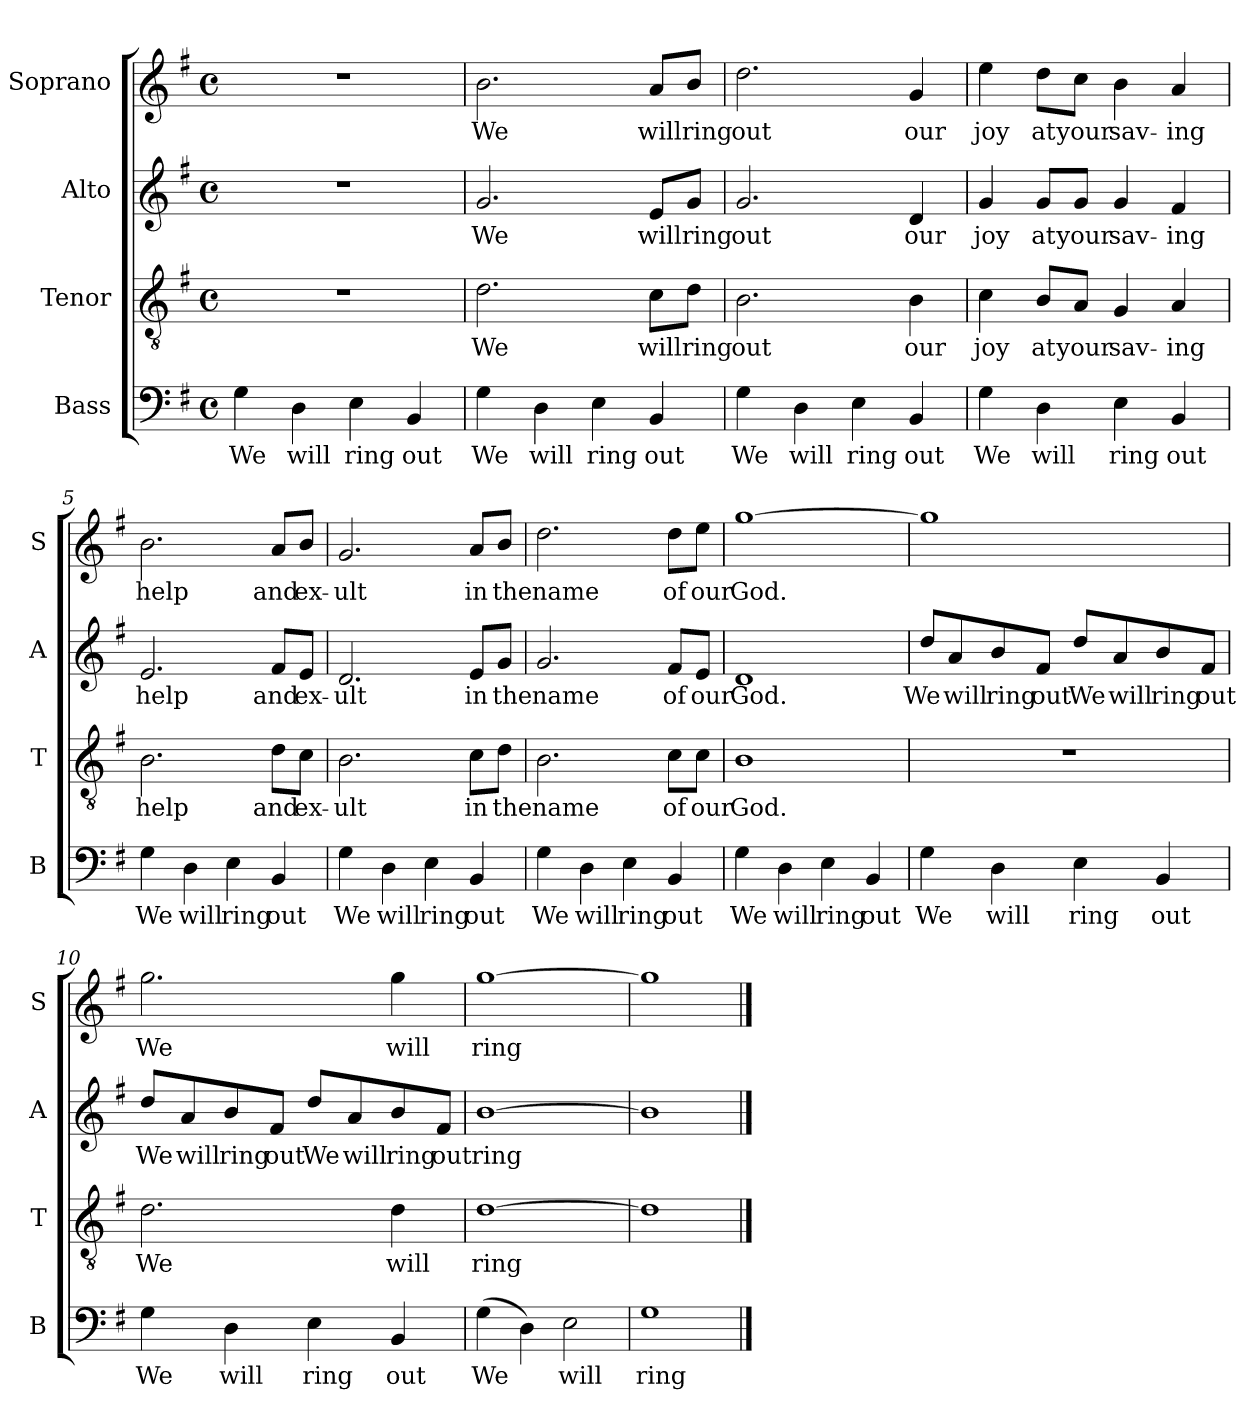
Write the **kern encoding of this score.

**kern	**text	**kern	**text	**kern	**text	**kern	**text
*part4	*part4	*part3	*part3	*part2	*part2	*part1	*part1
*staff4	*staff4	*staff3	*staff3	*staff2	*staff2	*staff1	*staff1
*I"Bass	*	*I"Tenor	*	*I"Alto	*	*I"Soprano	*
*I'B	*	*I'T	*	*I'A	*	*I'S	*
*clefF4	*	*clefGv2	*	*clefG2	*	*clefG2	*
*k[f#]	*	*k[f#]	*	*k[f#]	*	*k[f#]	*
*G:	*	*G:	*	*G:	*	*G:	*
*M4/4	*	*M4/4	*	*M4/4	*	*M4/4	*
*met(c)	*	*met(c)	*	*met(c)	*	*met(c)	*
=1	=1	=1	=1	=1	=1	=1	=1
!	!LO:LY:b	!	!	!	!	!	!
4G\	We	1r	.	1r	.	1r	.
!	!LO:LY:b	!	!	!	!	!	!
4D\	will	.	.	.	.	.	.
!	!LO:LY:b	!	!	!	!	!	!
4E\	ring	.	.	.	.	.	.
!	!LO:LY:b	!	!	!	!	!	!
4BB/	out	.	.	.	.	.	.
=2	=2	=2	=2	=2	=2	=2	=2
!	!LO:LY:b	!	!LO:LY:b	!	!LO:LY:b	!	!LO:LY:b
4G\	We	2.d\	We	2.g/	We	2.b\	We
!	!LO:LY:b	!	!	!	!	!	!
4D\	will	.	.	.	.	.	.
!	!LO:LY:b	!	!	!	!	!	!
4E\	ring	.	.	.	.	.	.
!	!LO:LY:b	!	!LO:LY:b	!	!LO:LY:b	!	!LO:LY:b
4BB/	out	8c\L	will	8e/L	will	8a/L	will
!	!	!	!LO:LY:b	!	!LO:LY:b	!	!LO:LY:b
.	.	8d\J	ring	8g/J	ring	8b/J	ring
=3	=3	=3	=3	=3	=3	=3	=3
!	!LO:LY:b	!	!LO:LY:b	!	!LO:LY:b	!	!LO:LY:b
4G\	We	2.B\	out	2.g/	out	2.dd\	out
!	!LO:LY:b	!	!	!	!	!	!
4D\	will	.	.	.	.	.	.
!	!LO:LY:b	!	!	!	!	!	!
4E\	ring	.	.	.	.	.	.
!	!LO:LY:b	!	!LO:LY:b	!	!LO:LY:b	!	!LO:LY:b
4BB/	out	4B\	our	4d/	our	4g/	our
=4	=4	=4	=4	=4	=4	=4	=4
!	!LO:LY:b	!	!LO:LY:b	!	!LO:LY:b	!	!LO:LY:b
4G\	We	4c\	joy	4g/	joy	4ee\	joy
!	!LO:LY:b	!	!LO:LY:b	!	!LO:LY:b	!	!LO:LY:b
4D\	will	8B/L	at	8g/L	at	8dd\L	at
!	!	!	!LO:LY:b	!	!LO:LY:b	!	!LO:LY:b
.	.	8A/J	your	8g/J	your	8cc\J	your
!	!LO:LY:b	!	!LO:LY:b	!	!LO:LY:b	!	!LO:LY:b
4E\	ring	4G/	sav-	4g/	sav-	4b\	sav-
!	!LO:LY:b	!	!LO:LY:b	!	!LO:LY:b	!	!LO:LY:b
4BB/	out	4A/	-ing	4f#/	-ing	4a/	-ing
!!LO:LB:g=z
=5	=5	=5	=5	=5	=5	=5	=5
!	!LO:LY:b	!	!LO:LY:b	!	!LO:LY:b	!	!LO:LY:b
4G\	We	2.B\	help	2.e/	help	2.b\	help
!	!LO:LY:b	!	!	!	!	!	!
4D\	will	.	.	.	.	.	.
!	!LO:LY:b	!	!	!	!	!	!
4E\	ring	.	.	.	.	.	.
!	!LO:LY:b	!	!LO:LY:b	!	!LO:LY:b	!	!LO:LY:b
4BB/	out	8d\L	and	8f#/L	and	8a/L	and
!	!	!	!LO:LY:b	!	!LO:LY:b	!	!LO:LY:b
.	.	8c\J	ex-	8e/J	ex-	8b/J	ex-
=6	=6	=6	=6	=6	=6	=6	=6
!	!LO:LY:b	!	!LO:LY:b	!	!LO:LY:b	!	!LO:LY:b
4G\	We	2.B\	-ult	2.d/	-ult	2.g/	-ult
!	!LO:LY:b	!	!	!	!	!	!
4D\	will	.	.	.	.	.	.
!	!LO:LY:b	!	!	!	!	!	!
4E\	ring	.	.	.	.	.	.
!	!LO:LY:b	!	!LO:LY:b	!	!LO:LY:b	!	!LO:LY:b
4BB/	out	8c\L	in	8e/L	in	8a/L	in
!	!	!	!LO:LY:b	!	!LO:LY:b	!	!LO:LY:b
.	.	8d\J	the	8g/J	the	8b/J	the
=7	=7	=7	=7	=7	=7	=7	=7
!	!LO:LY:b	!	!LO:LY:b	!	!LO:LY:b	!	!LO:LY:b
4G\	We	2.B\	name	2.g/	name	2.dd\	name
!	!LO:LY:b	!	!	!	!	!	!
4D\	will	.	.	.	.	.	.
!	!LO:LY:b	!	!	!	!	!	!
4E\	ring	.	.	.	.	.	.
!	!LO:LY:b	!	!LO:LY:b	!	!LO:LY:b	!	!LO:LY:b
4BB/	out	8c\L	of	8f#/L	of	8dd\L	of
!	!	!	!LO:LY:b	!	!LO:LY:b	!	!LO:LY:b
.	.	8c\J	our	8e/J	our	8ee\J	our
=8	=8	=8	=8	=8	=8	=8	=8
!	!LO:LY:b	!	!LO:LY:b	!	!LO:LY:b	!	!LO:LY:b
4G\	We	1B	God.	1d	God.	[>1gg	God.
!	!LO:LY:b	!	!	!	!	!	!
4D\	will	.	.	.	.	.	.
!	!LO:LY:b	!	!	!	!	!	!
4E\	ring	.	.	.	.	.	.
!	!LO:LY:b	!	!	!	!	!	!
4BB/	out	.	.	.	.	.	.
!!LO:PB:g=z
=9	=9	=9	=9	=9	=9	=9	=9
!	!LO:LY:b	!	!	!	!LO:LY:b	!	!
4G\	We	1r	.	8dd/L	We	1gg]	.
!	!	!	!	!	!LO:LY:b	!	!
.	.	.	.	8a/	will	.	.
!	!LO:LY:b	!	!	!	!LO:LY:b	!	!
4D\	will	.	.	8b/	ring	.	.
!	!	!	!	!	!LO:LY:b	!	!
.	.	.	.	8f#/J	out	.	.
!	!LO:LY:b	!	!	!	!LO:LY:b	!	!
4E\	ring	.	.	8dd/L	We	.	.
!	!	!	!	!	!LO:LY:b	!	!
.	.	.	.	8a/	will	.	.
!	!LO:LY:b	!	!	!	!LO:LY:b	!	!
4BB/	out	.	.	8b/	ring	.	.
!	!	!	!	!	!LO:LY:b	!	!
.	.	.	.	8f#/J	out	.	.
=10	=10	=10	=10	=10	=10	=10	=10
!	!LO:LY:b	!	!LO:LY:b	!	!LO:LY:b	!	!LO:LY:b
4G\	We	2.d\	We	8dd/L	We	2.gg\	We
!	!	!	!	!	!LO:LY:b	!	!
.	.	.	.	8a/	will	.	.
!	!LO:LY:b	!	!	!	!LO:LY:b	!	!
4D\	will	.	.	8b/	ring	.	.
!	!	!	!	!	!LO:LY:b	!	!
.	.	.	.	8f#/J	out	.	.
!	!LO:LY:b	!	!	!	!LO:LY:b	!	!
4E\	ring	.	.	8dd/L	We	.	.
!	!	!	!	!	!LO:LY:b	!	!
.	.	.	.	8a/	will	.	.
!	!LO:LY:b	!	!LO:LY:b	!	!LO:LY:b	!	!LO:LY:b
4BB/	out	4d\	will	8b/	ring	4gg\	will
!	!	!	!	!	!LO:LY:b	!	!
.	.	.	.	8f#/J	out	.	.
=11	=11	=11	=11	=11	=11	=11	=11
!	!LO:LY:b	!	!LO:LY:b	!	!LO:LY:b	!	!LO:LY:b
(>4G\	We	[>1d	ring	[>1b	ring	[>1gg	ring
4D\)	.	.	.	.	.	.	.
!	!LO:LY:b	!	!	!	!	!	!
2E\	will	.	.	.	.	.	.
=12	=12	=12	=12	=12	=12	=12	=12
!	!LO:LY:b	!	!	!	!	!	!
1G	ring	1d]	.	1b]	.	1gg]	.
==	==	==	==	==	==	==	==
*-	*-	*-	*-	*-	*-	*-	*-
